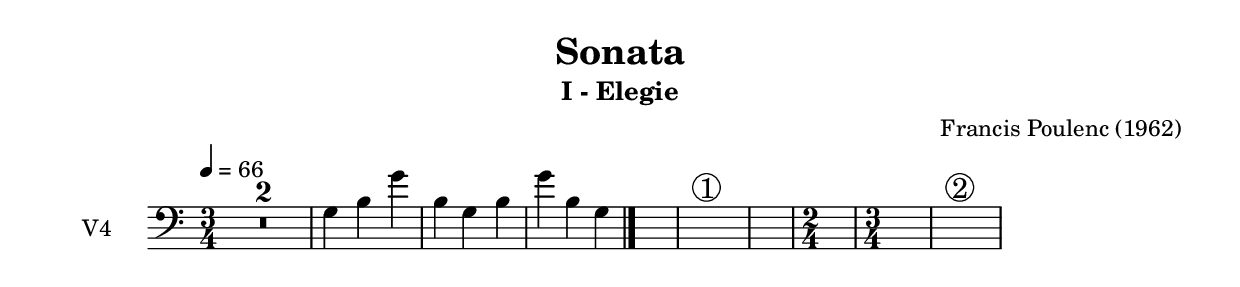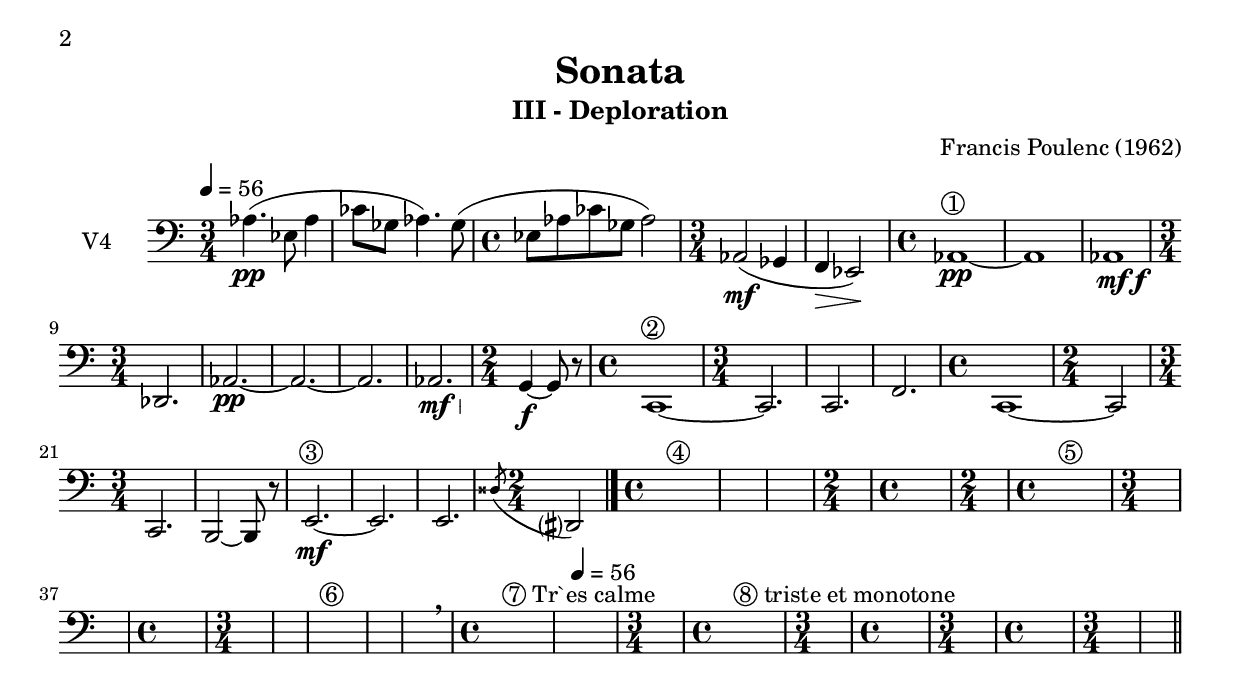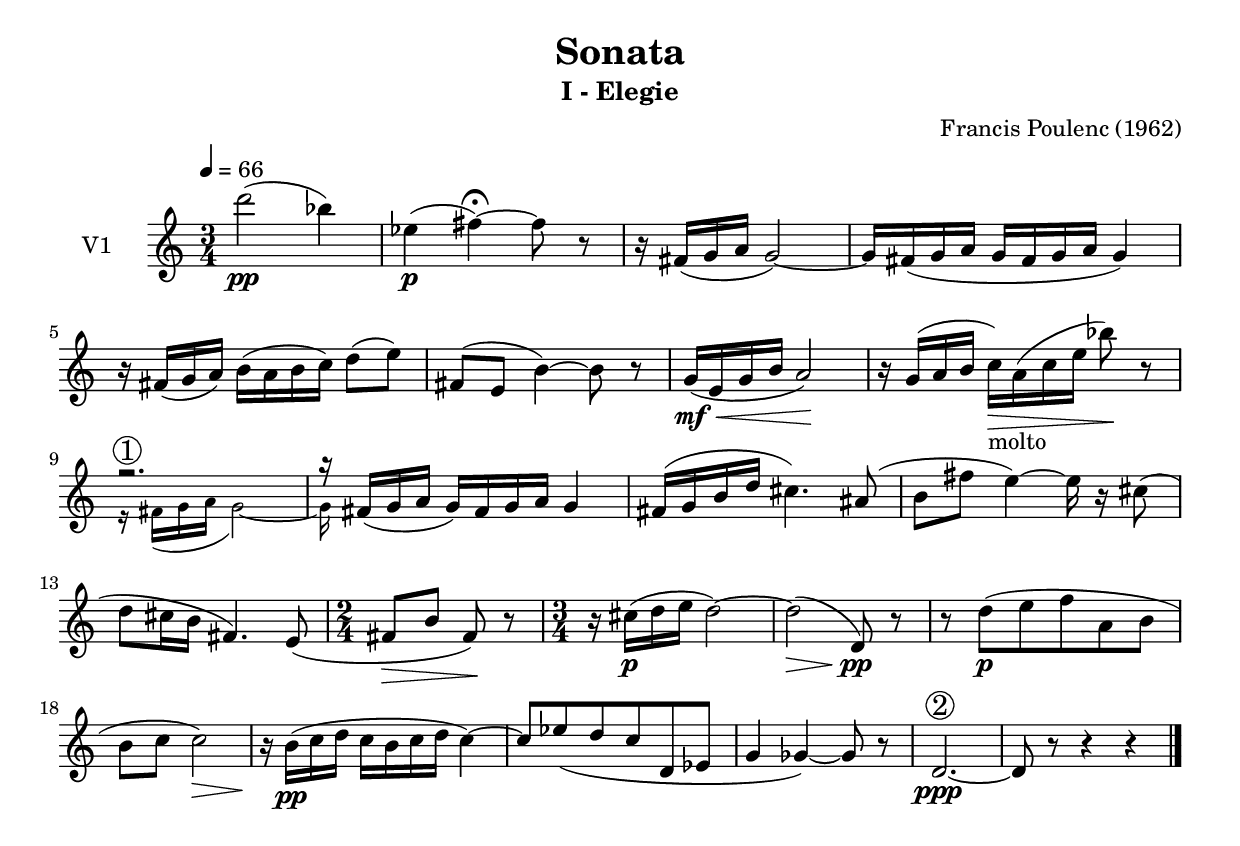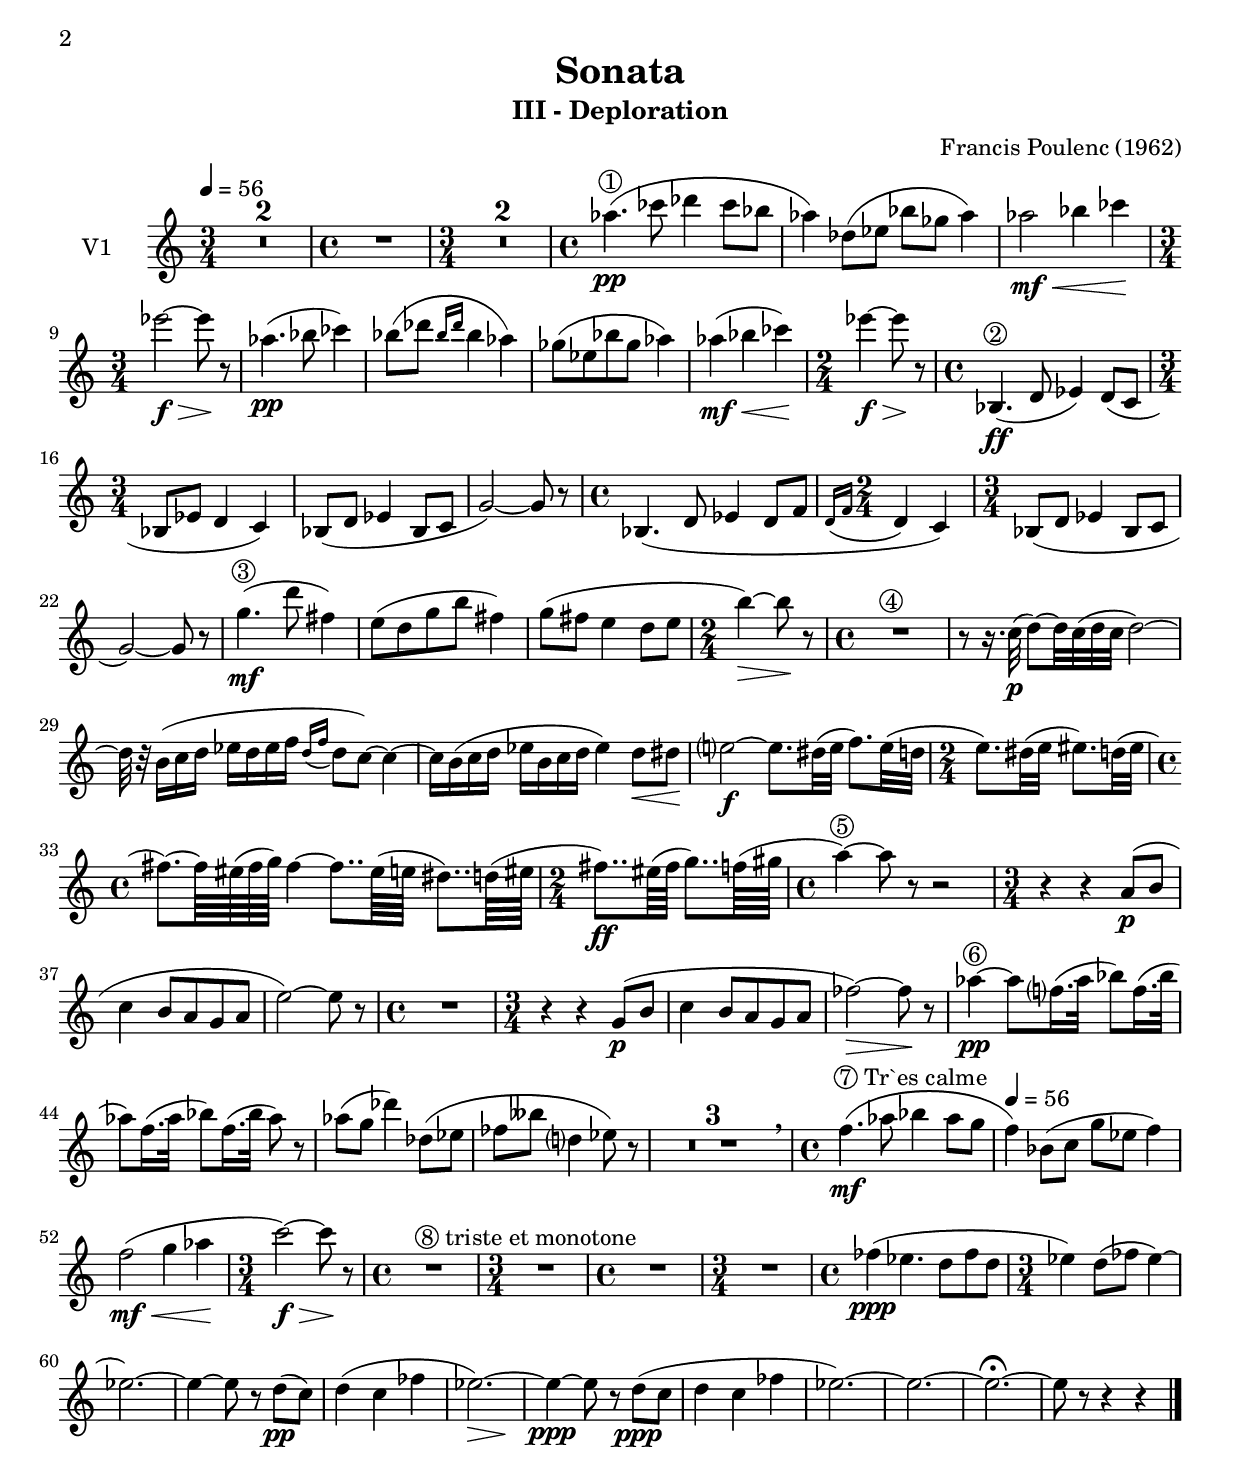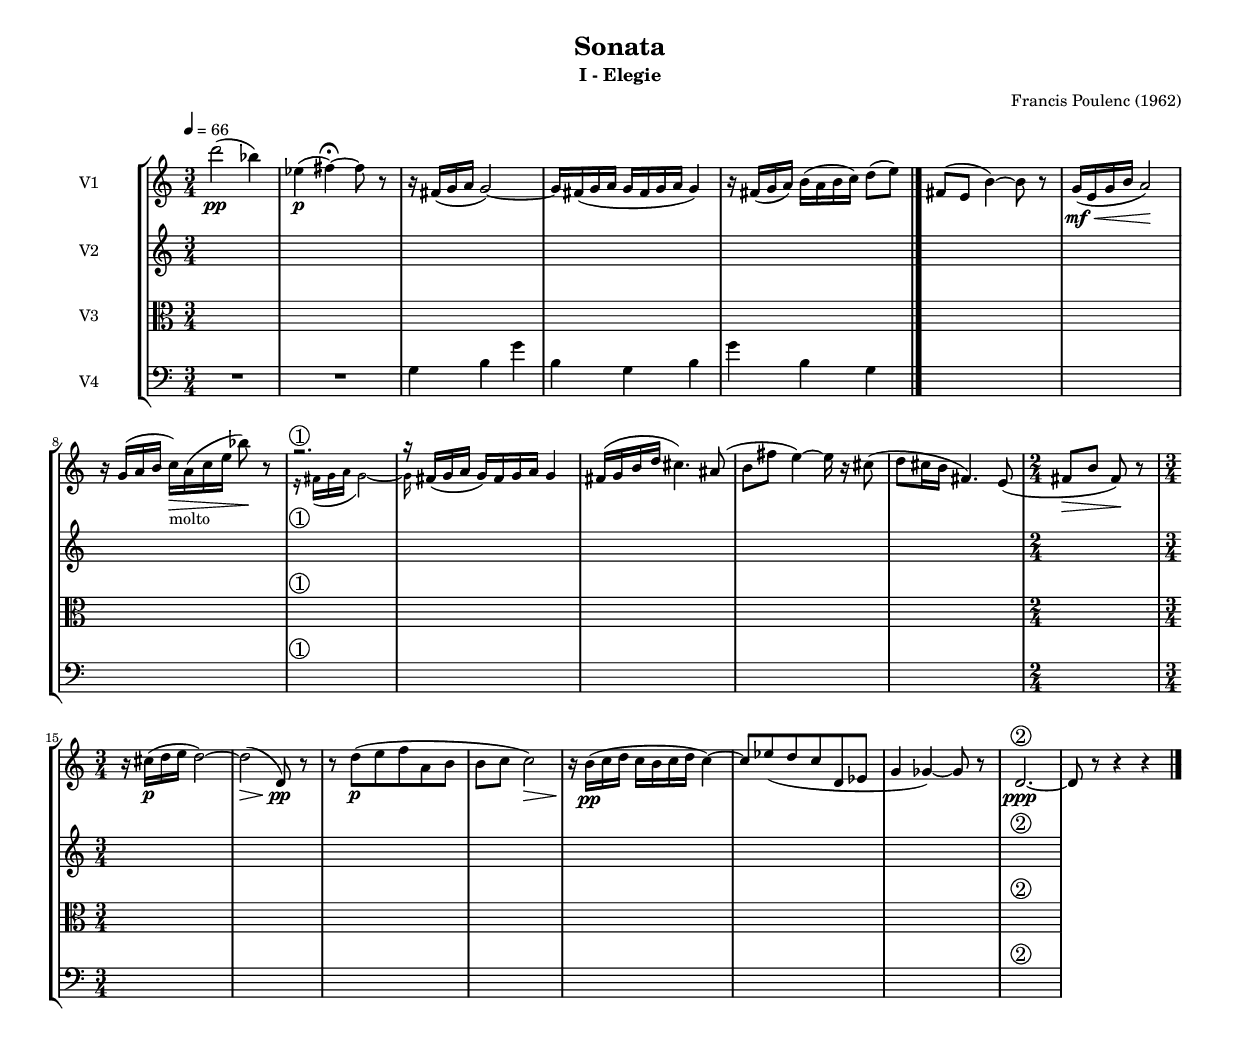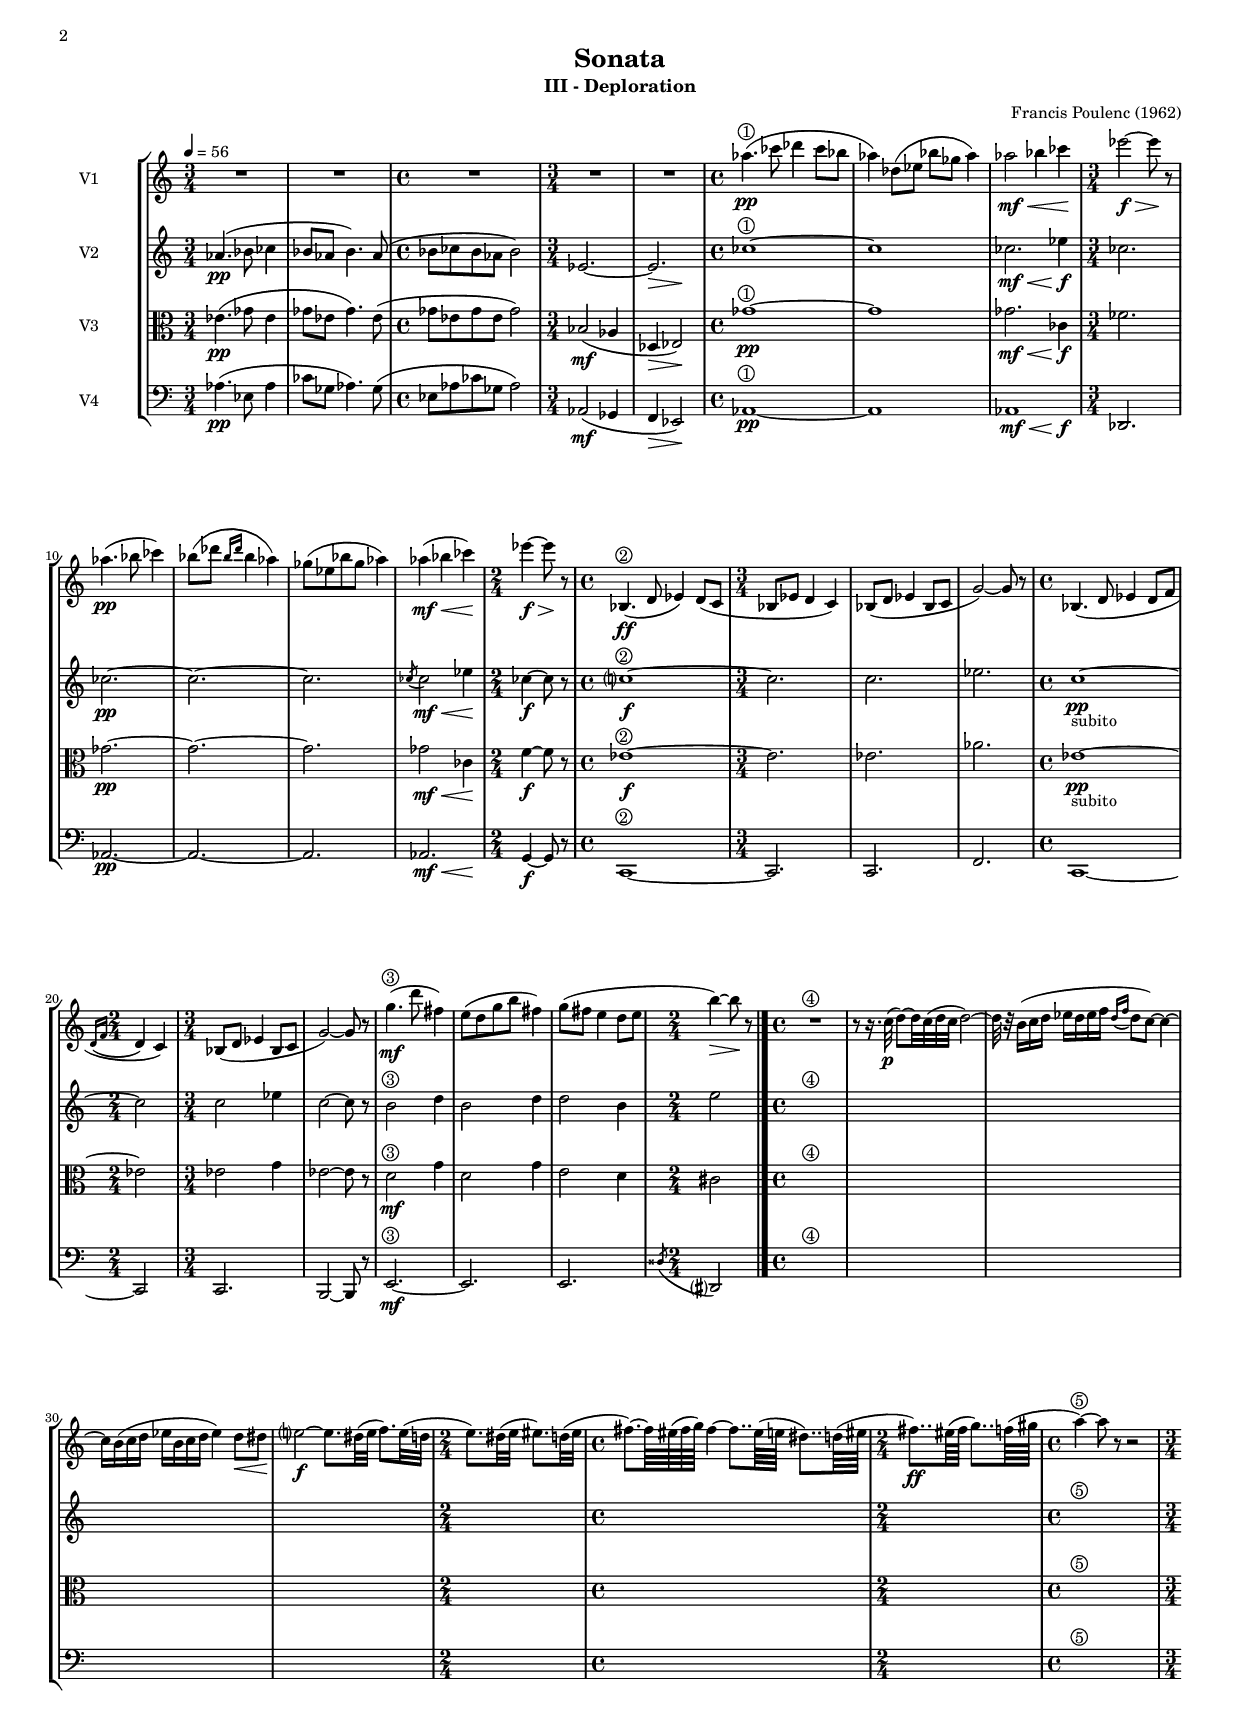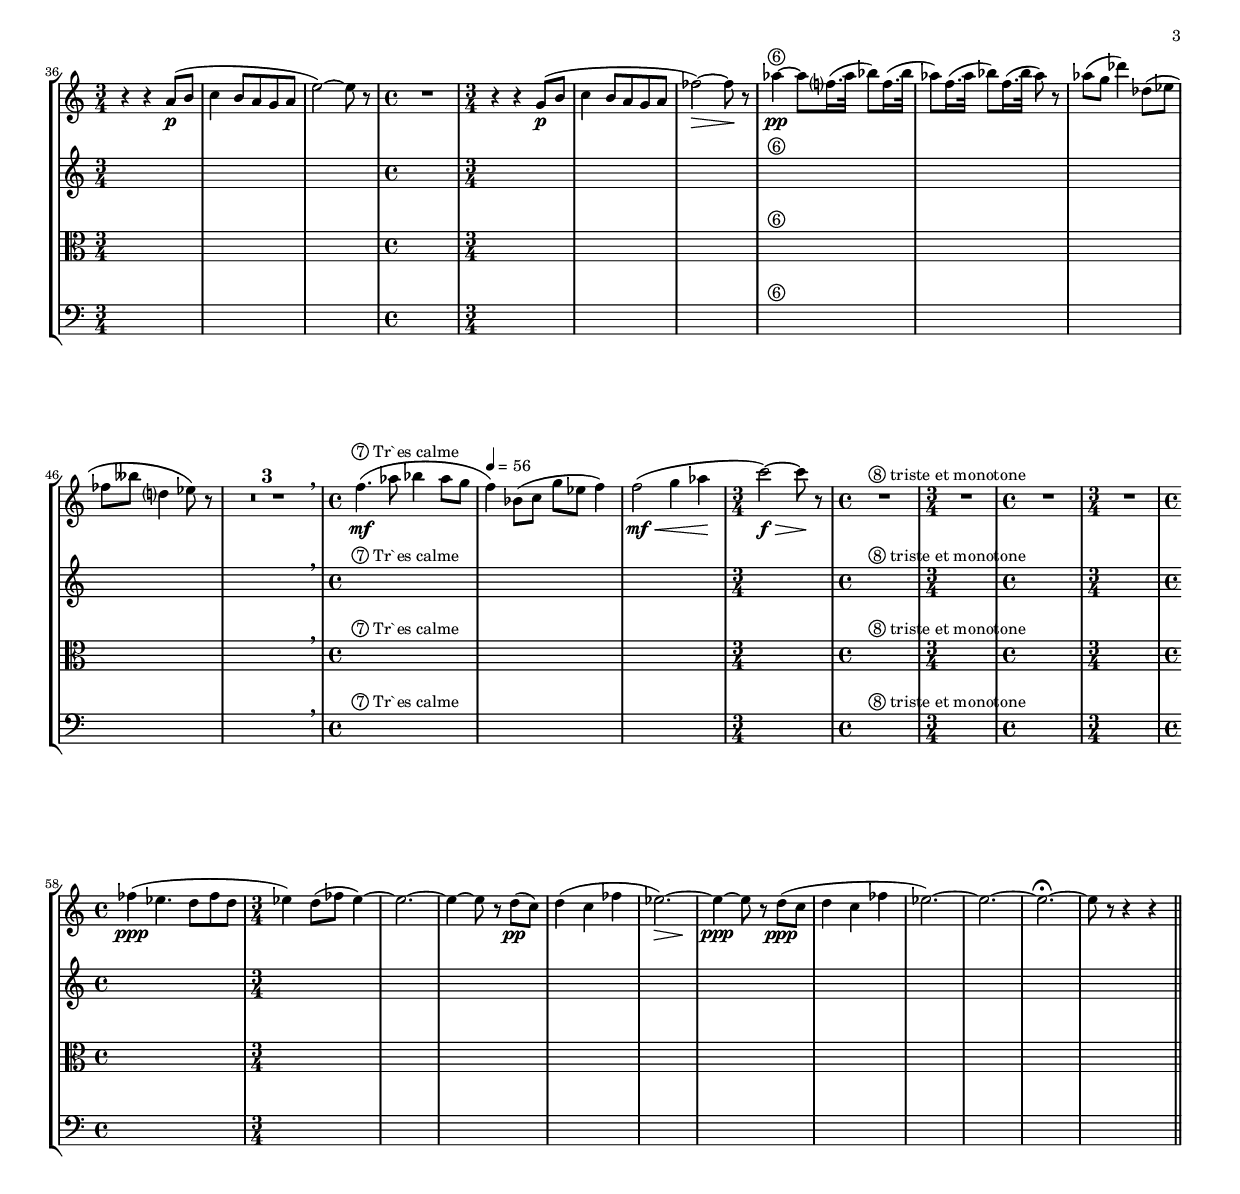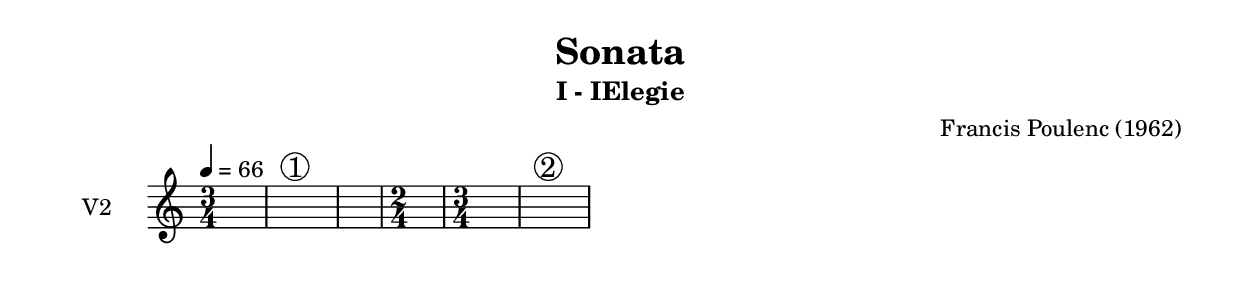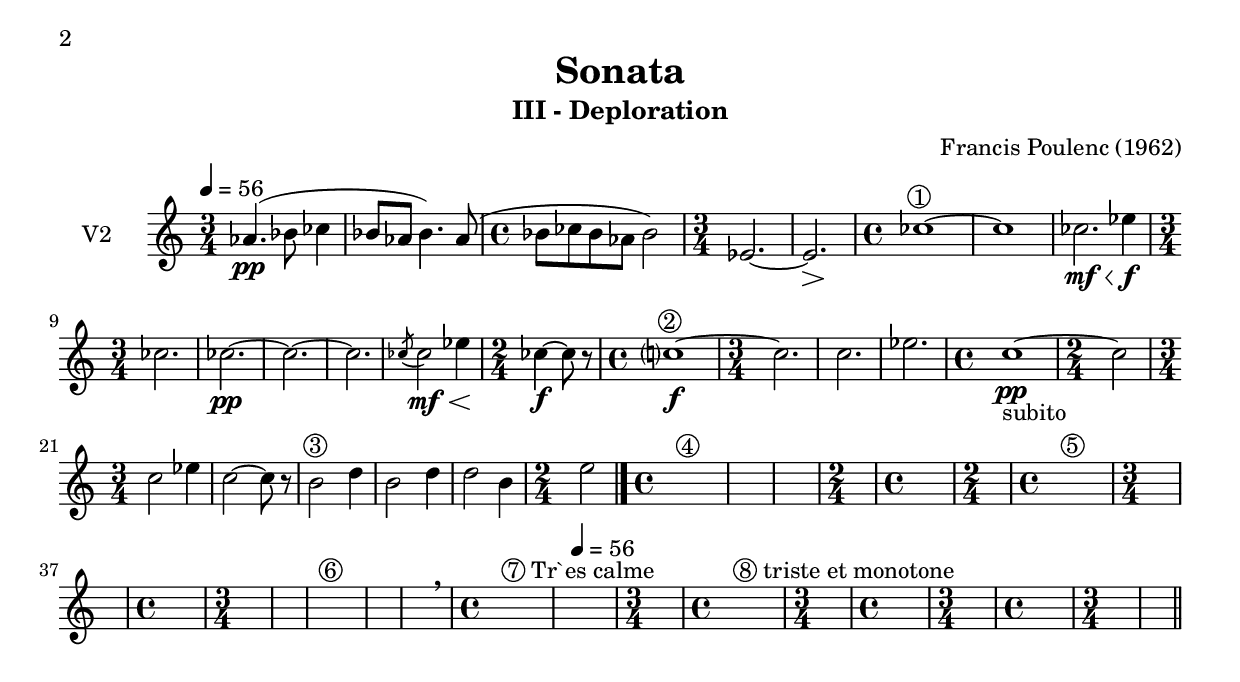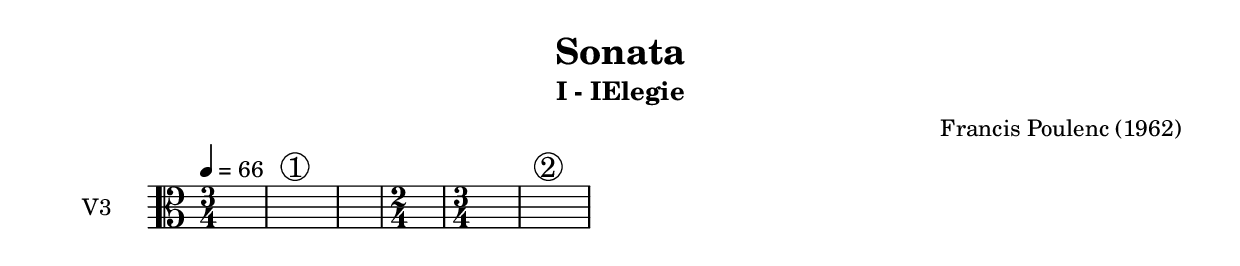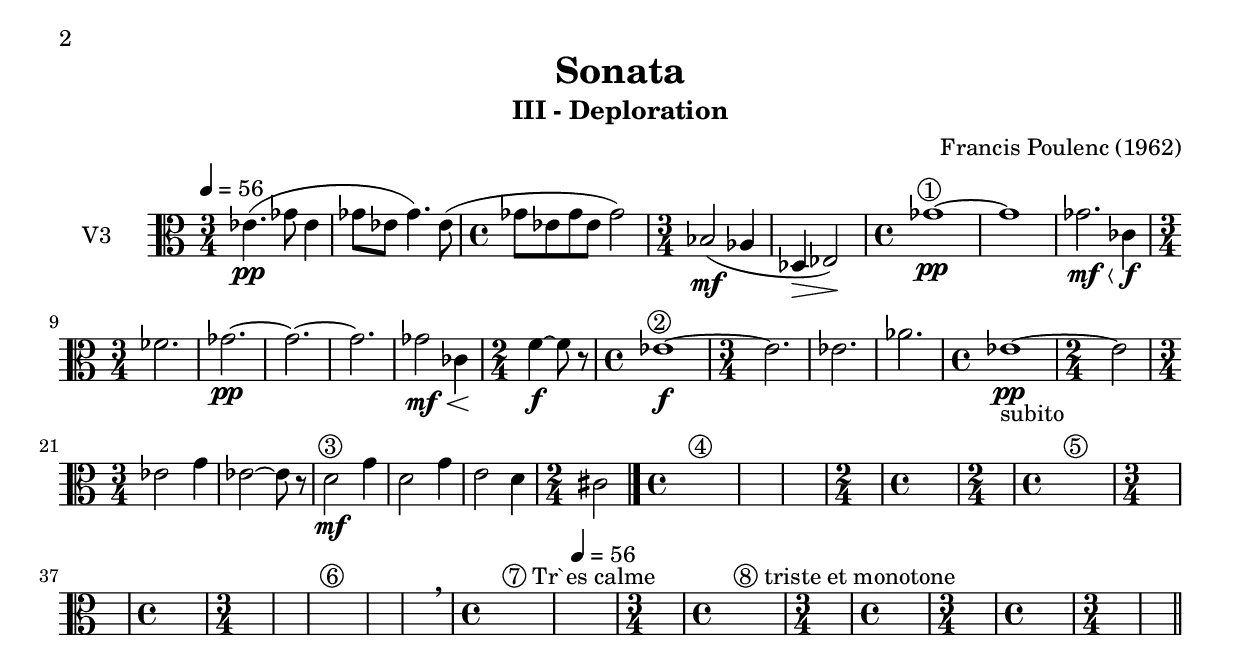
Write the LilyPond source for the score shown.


\version "2.16.0"

originpitch = c %c' %bes'% f % c'

targetpitchone = c
targetpitchtwo = c
targetpitchthr = c
targetpitchfou = c

midiInstrOne = "oboe"
midiInstrTwo = "violin"
midiInstrThr = "violin"
midiInstrFou = "cello"

clefVThree = alto % G % 

%%%%% bachJS_sonataGmoll_notes.ly
%%%%% 
%%%%% contains the scores with all voices, gathered from different notes
%%%%% from individual instruments.
%%%%% 

\version "2.16.0"

\header{
  title = "Sonata"
  epigraph = "A la memoire de Serge Prokofieff"
  subtitle = "pour hautbois et piano"
  composer = "Francis Poulenc (1962)"
  transcriber = "Je.-Lo. Durrieu"
}

%%%%% piece.ly
%%%%% (This is the global definitions file)

%\version "2.16.0"

%\header{
%  title = "Sonate"
%	composer = "Francis Poulenc"
%}

oneIElegie = {
  % 1 
  d'2\pp( bes4) |
  ees,\p( fis~\fermata) fis8 r8 |
  r16 fis,( g a g2~) |
  g16 fis( g a g fis g a g4) |
  r16 fis( g a) b( a b c) d8( e) |
  % 6
  fis,8( e b'4~) b8 r |
  g16\mf\<( e g b a2)\! |
  r16 g( a b c\>_\markup{molto}) a( c e bes'8)\! r|
  % (1) 
  <<
    {
      \voiceOne 
      r2. |
      % 10
      r16 
    }
    \new Voice { 
      \voiceTwo
      \tiny
      r16 fis,( g a g2~) |
      % 10
      g16
    }
  >> 
  \oneVoice
  % the following fis is related to the last note - g - although there is a "choice" at this point. Internal logic to lilypond, that's ok, but when removed, have to rethink this part.
  fis16( g a g) fis g a g4 |
  fis16( g b d cis4.) ais8( |
  b8 fis' e4~) e16 r16 cis8( |
  d cis16 b fis4.) e8( |
  % 14 from global: 2/4
  fis8\> b fis)\! r |
  % back to 3/4
  r16 cis'\p( d e d2~) |
  d2(\> d,8\!\pp) r | 
  r8 d'8\p( e f a, b |
  % 18
  b c c2\>) |
  r16\! b16\pp( c d c b c d c4~) |
  c8 ees( d c d, ees |
  g4 ges~) ges8 r8 |
  % 22 (2) 
  d2.\ppp~ |
  d8 r8 r4 r4 | 
}   %*********************************

twoIElegie = \relative c'' { 
  
}   %*********************************

threeIElegie = { 
  
}   %*********************************

fourIElegie = { 
  %1 
  R1 * 3/4 * 2 |
  g4 b g' |
  b, g b |
  g' b, g

}   %**********************************

%%% Local Variables:
%%% LilyPond-master-file: "poulenc_sonateHautboisPiano_oboeQuartet_scoreAndParts.ly"
%%% End: 

%%%%% piece.ly
%%%%% (This is the global definitions file)

%\version "2.16.0"

%\header{
%  title = "Sonate in g-moll"
%	composer = "Joh. Seb. Bach"
%}

oneIIScherzo = {
}   %*********************************

twoIIScherzo = \relative c'' { 
}   %*********************************

threeIIScherzo = \relative c' { 
}   %*********************************

fourIIScherzo = \relative c { 
  
}   %**********************************

%%% Local Variables:
%%% LilyPond-master-file: "poulenc_sonateHautboisPiano_oboeQuartet_scoreAndParts.ly"
%%% End: 

%%%%% piece.ly
%%%%% (This is the global definitions file)

%\version "2.16.0"

%\header{
%  title = "Sonate in g-moll"
%	composer = "Joh. Seb. Bach"
%}

oneIIIDeploration = \relative c' {
  % 1 
  R1 * 3/4 * 2 |
  R1 |
  R1 * 3/4 * 2 |
  % 6 \circle 1
  aes''4.\pp( ces8 des4 ces8 bes |
  aes4) des,8( ees bes' ges aes4) |
  aes2\mf\< bes4 ces\! |
  ees2\f\>~ ees8\! r8 |
  % 10 
  aes,4.\pp( bes8 ces4) |
  bes8( des \grace {bes16[ des]} bes4 aes) |
  ges8( ees bes' ges aes4) |
  aes4\mf\<( bes ces\!) |
  ees4\f\>~ ees8\! r |
  % 15 circle 2
  bes,,4.\ff( d8 ees4 ) d8( c |
  bes8 ees d4 c) |
  bes8( d ees4 bes8 c |
  g'2~) g8 r |
  bes,4.( d8 ees4 d8 f |
  \appoggiatura{d16[ f]} d4 c) |
  % 21 
  bes8( d ees4 bes8 c |
  g'2~) g8 r |
  % 23 \circle 3
  g'4.\mf( d'8 fis,4) |
  e8( d g b fis4) |
  g8( fis e4 d8 e |
  b'4\>~) b8\! r |
  % 27 \circle 4
  R1 |
  r8 r16. c,32\p( d8~) d32 c( d c d2~) |
  d32 r32 b16( c d ees d ees f \appoggiatura{d16[ f]} d8 c~) c4~|
  % 30
  c16 b( c d ees b c d ees4) d8\< dis\! |
  e2\f~ e8. dis32( e f8.) e32( d |
  e8.) dis32( e eis8.) d32( eis |
  % 33
  fis8.~) fis64 eis( fis g) fis4~ fis8.. eis64( e dis8..) d64( eis |
  fis8..\ff) eis64( fis g8..) f64( gis |
  % 35 \circle 5
  a4~) a8 r r2 |
  r4 r4 a,8\p( b |
  % 37 
  c4 b8 a g a | 
  e'2~) e8 r8 |
  R1 |
  r4 r4 g,8\p( b |
  % 41
  c4 b8 a g a |
  fes'2\>~) fes8\! r8 |
  % 43 circle 6
  aes4~\pp aes8 f16.( aes32 bes8) f16.( bes32 |
  aes8) f16.( aes32 bes8) f16.( bes32 aes8) r8 |
  % 45 
  aes8( g des'4) des,8( ees |
  fes beses d,4 ees8) r8 |
  R1 * 3/4 * 3
  % 50 circle 7
  f4.\mf( aes8 bes4 aes8 g |
  f4) bes,8( c g' ees f4) |
  f2\mf\<( g 4 aes\! |
  c2\f\>~) c8\! r8 |
  % 54 circle 8
  R1 |
  % 55 
  R1 * 3/4
  R1
  R1 * 3/4
  fes,4\ppp( ees4. d8 fes d |
  % 59
  ees4) d8( fes ees4~) |
  ees2.~ |
  ees4~ ees8 r d8\pp( c) |
  d4( c fes |
  <<ees2.~) {s2\> s4\!} >> |
  % 64
  ees4\ppp~ ees8 r d\ppp( c |
  d4 c fes |
  ees2.~) |
  ees~ |
  ees\fermata ~ |
  ees8 r8 r4 r4
}   %*********************************

twoIIIDeploration = \relative c' { 
  % 1 
  aes'4.\pp( bes8 ces4 |
  bes8 aes bes4.) aes8( |
  bes8 ces bes aes bes2) |
  ees,2.~ |
  <<ees2. {s4\> s2\!} >>|
  % 6 \circle 1
  ces'1~ |
  ces1 |
  ces2.\mf\< ees4\f\! |
  ces2. |
  % 10
  ces2.\pp~ |
  ces2.~ |
  ces2. | 
  \acciaccatura{ces8} ces2\mf\< ees4\! |
  ces4\f~ ces8 r8 |
  % 15 circle 2
  c1\f~ |
  c2. |
  c2. |
  ees2. |
  c1\pp - "subito"~ |
  c2 |
  % 21 
  c2 ees4 |
  c2~ c8 r |
  % 23 circle 3
  b2 d4 |
  b2 d4 |
  d2 b4 |
  e2 
}   %*********************************

threeIIIDeploration = \relative c' { 
  % 1 
  ees4.\pp( ges8 ees4 |
  ges8 ees ges4.) ees8( |
  ges ees ges ees ges2) |
  bes,2\mf( aes4 |
  des,\> ees2\!) |
  % 6 \circle 1
  ges'1\pp~ |
  ges1 |
  ges2.\mf\< ces,4\f\! |
  fes2. |
  % 10
  ges2.\pp~ |
  ges2.~ |
  ges2. | 
  ges2\mf\< ces,4\! |
  f4\f~ f8 r |
  % 15 circle 2
  ees1\f~ |
  ees2. |
  ees2. |
  aes2. |
  ees1\pp - "subito"~ |
  ees2 |
  % 21 
  ees2 g4 |
  ees2~ ees8 r|
  % 23 circle 3 
  d2\mf g4 |
  d2 g4 |
  e2 d4 | 
  cis2
}   %*********************************

fourIIIDeploration = \relative c' { 
  % 1 
  aes4.\pp ( ees8 aes4 |
  ces8 ges aes4.) ges8( |
  ees aes ces ges aes2) |
  aes,2\mf( ges4 |
  f\> ees2\!) |
  % 6 circle 1
  aes1\pp~ |
  aes1 |
  << aes1 {s2.\mf\< s4\!\f}>>  |
  des,2. |
  % 10
  aes'2.\pp~ |
  aes~ |
  aes |
  << aes2. {s2\mf\< s4\!}>> |
  g4\f~ g8 r8 |
  % 15 circle 2
  c,1~ |
  c2. |
  c2. |
  f2. |
  c1~ |
  c2 |
  % 21 
  c2. |
  b2~ b8 r8 |
  % 23 circle 3 
  e2.\mf~ |
  e2. |
  e2. |
  \acciaccatura {disis'8} dis,2 |
}   %**********************************

%%% Local Variables:
%%% LilyPond-master-file: "poulenc_sonateHautboisPiano_oboeQuartet_scoreAndParts.ly"
%%% End: 


% some things to define in the ..._scoreAndParts.ly file:
%originpitch = c' %c' %bes'% f % c'
%targetpitchone = c'
%targetpitchtwo = c'
%targetpitchthr = c'
%targetpitchfou = c'

%clefVThree = G % alto % bass... 

% midiInstrOne
% midiInstrTwo
% midiInstrThr
% midiInstrFou

global = {
  \accidentalStyle "modern-cautionary"
}
  
globalIElegie = {
  \time 3/4
  \key c \major
  \tempo 4 = 66
  
  s2. * 8
  s2.^\markup{\huge \circle 1}
  s2. * 4
  \time 2/4
  
  s2 
  \time 3/4 
  s2. * 7 
  s2.^\markup{\huge \circle 2}
  
}
  
globalIIScherzo = {
  \time 6/8
  \key c \major
  \tempo 4. = 160

  
  
}
  
globalIIIDeploration = {
  \time 3/4
  \key c \major
  \tempo 4 = 56
  s2. * 2 
  \time 4/4
  s1 
  \time 3/4 
  s2. * 2 
  % 5 \circle 1
  \time 4/4
  s1^\markup{\circle 1}
  s1 * 2
  % 9
  \time 3/4 
  s2. * 5
  \time 2/4 
  s2 
  % 15 \circle 2
  \time 4/4
  s1^\markup{\circle 2}
  \time 3/4
  s2. * 3
  \time 4/4 
  s1 
  \time 2/4
  s2 
  % 22 
  \time 3/4 
  s2. * 2 
  % 24 \circle 3
  s2.^\markup{\circle 3}
  s2. * 2
  \time 2/4 
  s2 
  \time 4/4 
  % 27 \circle 4
  s1^\markup{\circle 4}
  s1 * 2
  % 30 
  s1 * 2
  \time 2/4
  s2
  % 33
  \time 4/4
  s1
  \time 2/4
  s2
  % 35 \circle 5
  \time 4/4
  s1^\markup{\circle 5}
  \time 3/4
  s2. 
  % 37 
  s2. * 2
  \time 4/4 
  s1
  \time 3/4 
  s2. 
  % 41 
  s2. * 2
  % 43 circle 6
  s2.^\markup{\circle 6}
  s2. 
  % 45
  s2. * 5 
  % 50 
  \breathe 
  \time 4/4 
  s1^\markup{\circle 7 Tr`es calme}
  \tempo 4 = 56
  s1 * 2 
  \time 3/4
  s2.
  % circle 8
  \time 4/4 
  s1^\markup{\circle 8 triste et monotone}
  % 55
  \time 3/4
  s2. 
  \time 4/4
  s1
  \time 3/4
  s2.
  \time 4/4
  s1
  % 59
  \time 3/4
  s2. * 5
  % 64
  s2. * 6 \bar "||"
}

oneIElegieVoice = \transpose \originpitch \targetpitchone 
  {
    \new Voice { 
      \relative c''{
	\set Staff.instrumentName = #"V1 "
	\set Staff.midiInstrument = \midiInstrOne
	
	\compressFullBarRests
	\oneIElegie
	
	\bar "|." 
      }
    }
  }
%*********************************

twoIElegieVoice  = \transpose \originpitch \targetpitchtwo {
  \new Voice { 
    \relative c'{
      \set Staff.instrumentName = #"V2 "
      \set Staff.midiInstrument = \midiInstrTwo
      
      \compressFullBarRests
      \twoIElegie
      
      \bar "|." 
    }
  }
}   %*********************************

threeIElegieVoice  = \transpose \originpitch \targetpitchthr {
  \new Voice { 
    \relative c' {
      \set Staff.instrumentName = #"V3 "
      \set Staff.midiInstrument = \midiInstrThr
				%\clef bass %alto
      \clef \clefVThree
      
      \compressFullBarRests
      \threeIElegie
      
      \bar "|." 
    }
  }
}   %*********************************

fourIElegieVoice  = \transpose \originpitch \targetpitchfou {
  \new Voice { 
    \relative c' {
      \set Staff.instrumentName = #"V4 "
      \set Staff.midiInstrument = \midiInstrFou
      \clef bass 
      
      \compressFullBarRests
      \fourIElegie
      
      \bar "|."
    }
  }
}   %**********************************

musicIElegie = {
  <<
    \tag #'score \tag #'v1 \new Staff { 
      << \global \globalIElegie \oneIElegieVoice   >> }
    \tag #'score \tag #'v2 \new Staff { 
      << \global \globalIElegie \twoIElegieVoice  >> }
    \tag #'score \tag #'v3 \new Staff { 
      << \global \globalIElegie \threeIElegieVoice  >> }
    \tag #'score \tag #'v4 \new Staff { 
      << \global \globalIElegie \fourIElegieVoice  >> }
  >>
}

%**********************************
%**********************************

oneIIScherzoVoice = \transpose \originpitch \targetpitchone {
  \new Voice { 
    \relative c''{
      \set Staff.instrumentName = #"V1 "
      \set Staff.midiInstrument = \midiInstrOne
      
      \compressFullBarRests
      
      \oneIIScherzo
      
      \bar "|."
      
    }
  }
}   %*********************************

twoIIScherzoVoice = \transpose \originpitch \targetpitchtwo {
  \new Voice { 
    \relative c'{
      \set Staff.instrumentName = #"V2 "
      \set Staff.midiInstrument = \midiInstrTwo
      
      \compressFullBarRests
      
      \twoIIScherzo
      
      \bar "|."
      
    }
  }
}   %*********************************

threeIIScherzoVoice = \transpose \originpitch \targetpitchthr {
  \new Voice { 
    \relative c' {
      \set Staff.instrumentName = #"V3 "
      \set Staff.midiInstrument = \midiInstrThr
				%\clef bass %alto
      \clef \clefVThree
      
      \compressFullBarRests
      
      \threeIIScherzo
      
      \bar "|."

    }
  }
}   %*********************************

fourIIScherzoVoice = \transpose \originpitch \targetpitchfou {
  \new Voice { 
    \relative c' {
      \set Staff.instrumentName = #"V4 "
      \set Staff.midiInstrument = \midiInstrFou
      \clef bass 
      
      \compressFullBarRests
      
      \fourIIScherzo
      
      \bar "|."
      
    }
  }
}   %**********************************

musicIIScherzo = {
  <<
    \tag #'score \tag #'v1 \new Staff { 
      << \global \globalIIScherzo \oneIIScherzoVoice >> }
    \tag #'score \tag #'v2 \tag #'acc \new Staff { 
      << \global \globalIIScherzo \twoIIScherzoVoice>> }
    \tag #'score \tag #'v3 \tag #'acc \new Staff { 
      << \global \globalIIScherzo \threeIIScherzoVoice>> }
    \tag #'score \tag #'v4 \tag #'acc \new Staff { 
      << \global \globalIIScherzo \fourIIScherzoVoice>> }
  >>
}

%**********************************
%**********************************

oneIIIDeplorationVoice = \transpose \originpitch \targetpitchone 
  {
    \new Voice { 
      \relative c''{
	\set Staff.instrumentName = #"V1 "
	\set Staff.midiInstrument = \midiInstrOne
	
	\compressFullBarRests
	\oneIIIDeploration
	
	\bar "|." 
      }
    }
  }   
%*********************************

twoIIIDeplorationVoice = \transpose \originpitch \targetpitchtwo {
  \new Voice { 
    \relative c'{
      \set Staff.instrumentName = #"V2 "
      \set Staff.midiInstrument = \midiInstrTwo
      
      \compressFullBarRests
      \twoIIIDeploration
      
      \bar "|." 
    }
  }
}   %*********************************

threeIIIDeplorationVoice = \transpose \originpitch \targetpitchthr {
  \new Voice { 
    \relative c' {
      \set Staff.instrumentName = #"V3 "
      \set Staff.midiInstrument = \midiInstrThr
				%\clef bass %alto
      \clef \clefVThree
      
      \compressFullBarRests
      \threeIIIDeploration
      
      \bar "|." 
    }
  }
}   %*********************************

fourIIIDeplorationVoice = \transpose \originpitch \targetpitchfou {
  \new Voice { 
    \relative c' {
      \set Staff.instrumentName = #"V4 "
      \set Staff.midiInstrument = \midiInstrFou
      \clef bass 
      
      \compressFullBarRests
      \fourIIIDeploration
      
      \bar "|."
    }
  }
}   %**********************************

musicIIIDeploration = {
  <<
    \tag #'score \tag #'v1 \new Staff { << \global \globalIIIDeploration \oneIIIDeplorationVoice >> }
    \tag #'score \tag #'v2 \new Staff { << \global \globalIIIDeploration \twoIIIDeplorationVoice>> }
    \tag #'score \tag #'v3 \new Staff { << \global \globalIIIDeploration \threeIIIDeplorationVoice>> }
    \tag #'score \tag #'v4 \new Staff { << \global \globalIIIDeploration \fourIIIDeplorationVoice>> }
  >>
}

%**********************************
%**********************************

%%% Local Variables:
%%% LilyPond-master-file: "poulenc_sonateHautboisPiano_oboeQuartet_scoreAndParts.ly"
%%% End: 


\paper{
  print-all-headers = "true"
}

#(set-global-staff-size 14)

\book{
  \bookOutputSuffix "score"
  \header {
    %instrumentName = ""
    %title = ""
    }
  #(set-global-staff-size 14)
  \bookpart{
    \header{
      subtitle = "I - Elegie"
      }
    \score {
      \new StaffGroup \keepWithTag #'score \musicIElegie
      \layout { 
	#(layout-set-staff-size 14)}
      \midi { }
      \header{
	instrumentName ="Quartet"
      }
    }
  }
  \bookpart{
    \header{
      subtitle = "II - Scherzo"
      }
    \score {
      \new StaffGroup \keepWithTag #'score \musicIIScherzo
      \layout { 
	#(layout-set-staff-size 14)}
      \midi { }
      \header{
	instrumentName ="Quartet"
      }
    }
  }
  \bookpart{
    \header{
      subtitle = "III - Deploration"
      }
    \score {
      \new StaffGroup \keepWithTag #'score \musicIIIDeploration
      \layout { 
	#(layout-set-staff-size 14)}
      \midi { }
      \header{
	instrumentName ="Quartet"
      }
    }
  }
}

#(set-global-staff-size 20)%
\book{
  \bookOutputSuffix "oboe"
  #(set-global-staff-size 20)%
  
  \bookpart{
    \header{
      subtitle = "I - Elegie"
      }
    \score {
      \new StaffGroup \keepWithTag #'v1 \musicIElegie
      \header{
	instrumentName ="Oboe"
      }
    }
  }
  \bookpart{
    \header{
      subtitle = "II - Scherzo"
      }
    \score {
      \new StaffGroup \keepWithTag #'v1 \musicIIScherzo
      \header{
	instrumentName ="Oboe"
      }
    }
  }
  \bookpart{
    \header{
      subtitle = "III - Deploration"
      }
    \score {
      \new StaffGroup \keepWithTag #'v1 \musicIIIDeploration
      \header{
	instrumentName ="Oboe"
      }
    }
  }
}

#(set-global-staff-size 20)%
\book{
  \bookOutputSuffix "violin1"
  
  \bookpart{
    \header{
      subtitle = "I - IElegie"
      }
    \score {
      \new StaffGroup \keepWithTag #'v2 \musicIElegie
      \header{
	instrumentName = "Violin 1"
      }
    }
  }
  \bookpart{
    \header{
      subtitle = "II - Scherzo"
      }
    \score {
      \new StaffGroup \keepWithTag #'v2 \musicIIScherzo
      \header{
	instrumentName = "Violin 1"
      }
    }
  }
  \bookpart{
    \header{
      subtitle = "III - Deploration"
      }
    \score {
      \new StaffGroup \keepWithTag #'v2 \musicIIIDeploration
      \header{
	instrumentName = "Violin 1"
      }
    }
  }
}

#(set-global-staff-size 20)%
\book{
  \bookOutputSuffix "violin2"
  
  \bookpart{
    \header{
      subtitle = "I - IElegie"
      }
    \score {
      \new StaffGroup \keepWithTag #'v3 \musicIElegie
      \header{
	instrumentName = "Violin 2"
      }
    }
  }
  \bookpart{
    \header{
      subtitle = "II - Scherzo"
      }
    \score {
      \new StaffGroup \keepWithTag #'v3 \musicIIScherzo
      \header{
	instrumentName = "Violin 2"
      }
    }
  }
  \bookpart{
    \header{
      subtitle = "III - Deploration"
      }
    \score {
      \new StaffGroup \keepWithTag #'v3 \musicIIIDeploration
      \header{
	instrumentName = "Violin 2"
      }
    }
  }
}

#(set-global-staff-size 20)%
\book{
  \bookOutputSuffix "cello"
  
  \bookpart{
    \header{
      subtitle = "I - Elegie"
      }
    \score {
      \new StaffGroup \keepWithTag #'v4 \musicIElegie
      \header{
	instrumentName = "Cello"
      }
    }
  }
  \bookpart{
    \header{
      subtitle = "II - Scherzo"
      }
    \score {
      \new StaffGroup \keepWithTag #'v4 \musicIIScherzo
      \header{
	instrumentName = "Cello"
      }
    }
  }
  \bookpart{
    \header{
      subtitle = "III - Deploration"
      }
    \score {
      \new StaffGroup \keepWithTag #'v4 \musicIIIDeploration
      \header{
	instrumentName = "Cello"
      }
    }
  }
}

